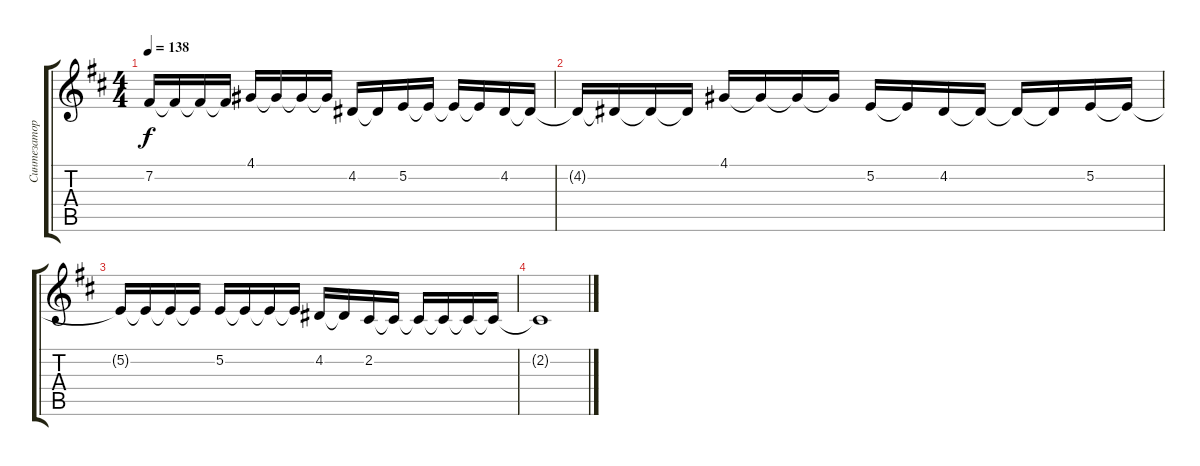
\track ("Синтезатор" "Синтезатор") {instrument acousticgrandpiano}
\staff {score tabs}
\tuning (E4 B3 G3 D3 A2 E2) {hide}
\ts (4 4)
\tempo 138
\clef g2
\ks bminor
7.2{t}.16{dy f} 7.2{t}.16 7.2{t}.16 7.2{t}.16 4.1.16 4.1{t}.16 4.1{t}.16 4.1{t}.16 4.2.16 4.2{t}.16 5.2.16 5.2{t}.16 5.2{t}.16 5.2{t}.16 4.2.16 4.2{t}.16 |
4.2{t}.16 4.2{t}.16 4.2{t}.16 4.2{t}.16 4.1.16 4.1{t}.16 4.1{t}.16 4.1{t}.16 5.2.16 5.2{t}.16 4.2.16 4.2{t}.16 4.2{t}.16 4.2{t}.16 5.2.16 5.2{t}.16 |
5.2{t}.16 5.2{t}.16 5.2{t}.16 5.2{t}.16 5.2.16 5.2{t}.16 5.2{t}.16 5.2{t}.16 4.2.16 4.2{t}.16 2.2.16{volume 0} 2.2{t}.16 2.2{t}.16 2.2{t}.16 2.2{t}.16 2.2{t}.16 |
2.2{t}.1
